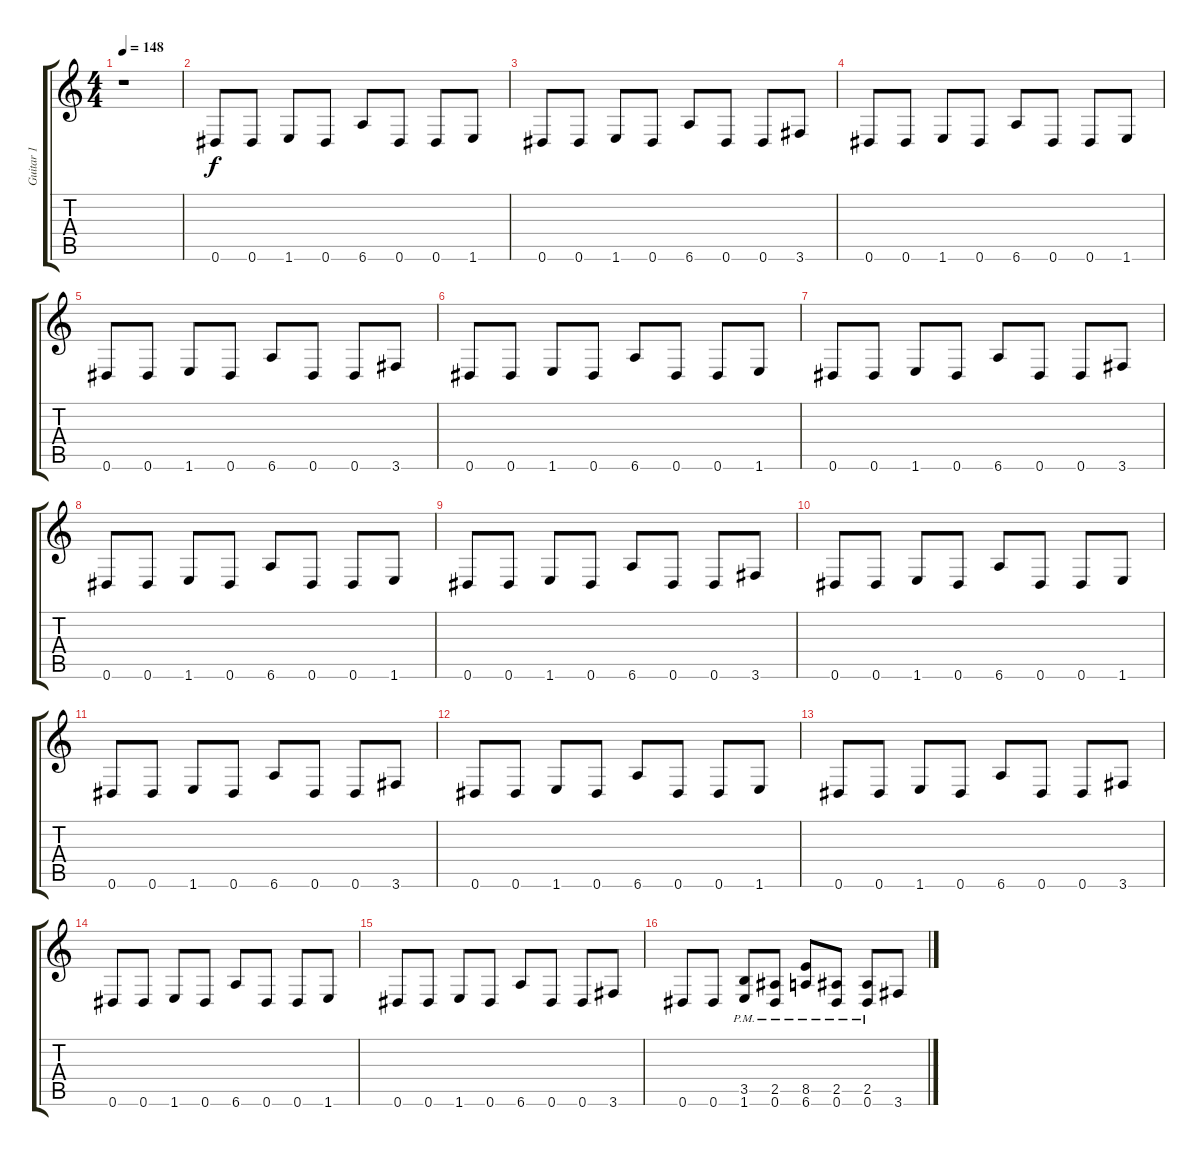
\track ("Guitar 1" "Guitar 1") {instrument overdrivenguitar}
\staff {score tabs}
\tuning (Eb4 Bb3 Gb3 Db3 Ab2 Eb2) {hide}
\ts (4 4)
\tempo 148
\clef g2
\ks c
r.1{dy f instrument overdrivenguitar} |
0.6.8 0.6.8 1.6.8 0.6.8 6.6.8 0.6.8 0.6.8 1.6.8 |
0.6.8 0.6.8 1.6.8 0.6.8 6.6.8 0.6.8 0.6.8 3.6.8 |
0.6.8 0.6.8 1.6.8 0.6.8 6.6.8 0.6.8 0.6.8 1.6.8 |
0.6.8 0.6.8 1.6.8 0.6.8 6.6.8 0.6.8 0.6.8 3.6.8 |
0.6.8 0.6.8 1.6.8 0.6.8 6.6.8 0.6.8 0.6.8 1.6.8 |
0.6.8 0.6.8 1.6.8 0.6.8 6.6.8 0.6.8 0.6.8 3.6.8 |
0.6.8 0.6.8 1.6.8 0.6.8 6.6.8 0.6.8 0.6.8 1.6.8 |
0.6.8 0.6.8 1.6.8 0.6.8 6.6.8 0.6.8 0.6.8 3.6.8 |
0.6.8 0.6.8 1.6.8 0.6.8 6.6.8 0.6.8 0.6.8 1.6.8 |
0.6.8 0.6.8 1.6.8 0.6.8 6.6.8 0.6.8 0.6.8 3.6.8 |
0.6.8 0.6.8 1.6.8 0.6.8 6.6.8 0.6.8 0.6.8 1.6.8 |
0.6.8 0.6.8 1.6.8 0.6.8 6.6.8 0.6.8 0.6.8 3.6.8 |
0.6.8 0.6.8 1.6.8 0.6.8 6.6.8 0.6.8 0.6.8 1.6.8 |
0.6.8 0.6.8 1.6.8 0.6.8 6.6.8 0.6.8 0.6.8 3.6.8 |
0.6.8 0.6.8 (3.5{pm} 1.6{pm}).8 (2.5{pm} 0.6{pm}).8 (8.5{pm} 6.6{pm}).8 (2.5{pm} 0.6{pm}).8 (2.5{pm} 0.6{pm}).8 3.6.8
